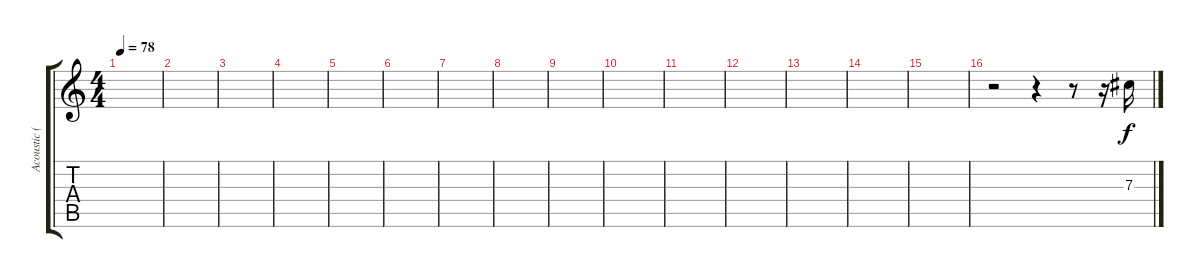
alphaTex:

\track ("Acoustic (shamo)" "Acoustic (") {instrument acousticguitarsteel}
\staff {score tabs}
\tuning (Eb4 Bb3 Gb3 Db3 Ab2 Eb2) {hide}
\ts (4 4)
\tempo 78
\clef g2
\ks c
|
|
|
|
|
|
|
|
|
|
|
|
|
|
|
r.2 r.4 r.8 r.16 7.3.16
